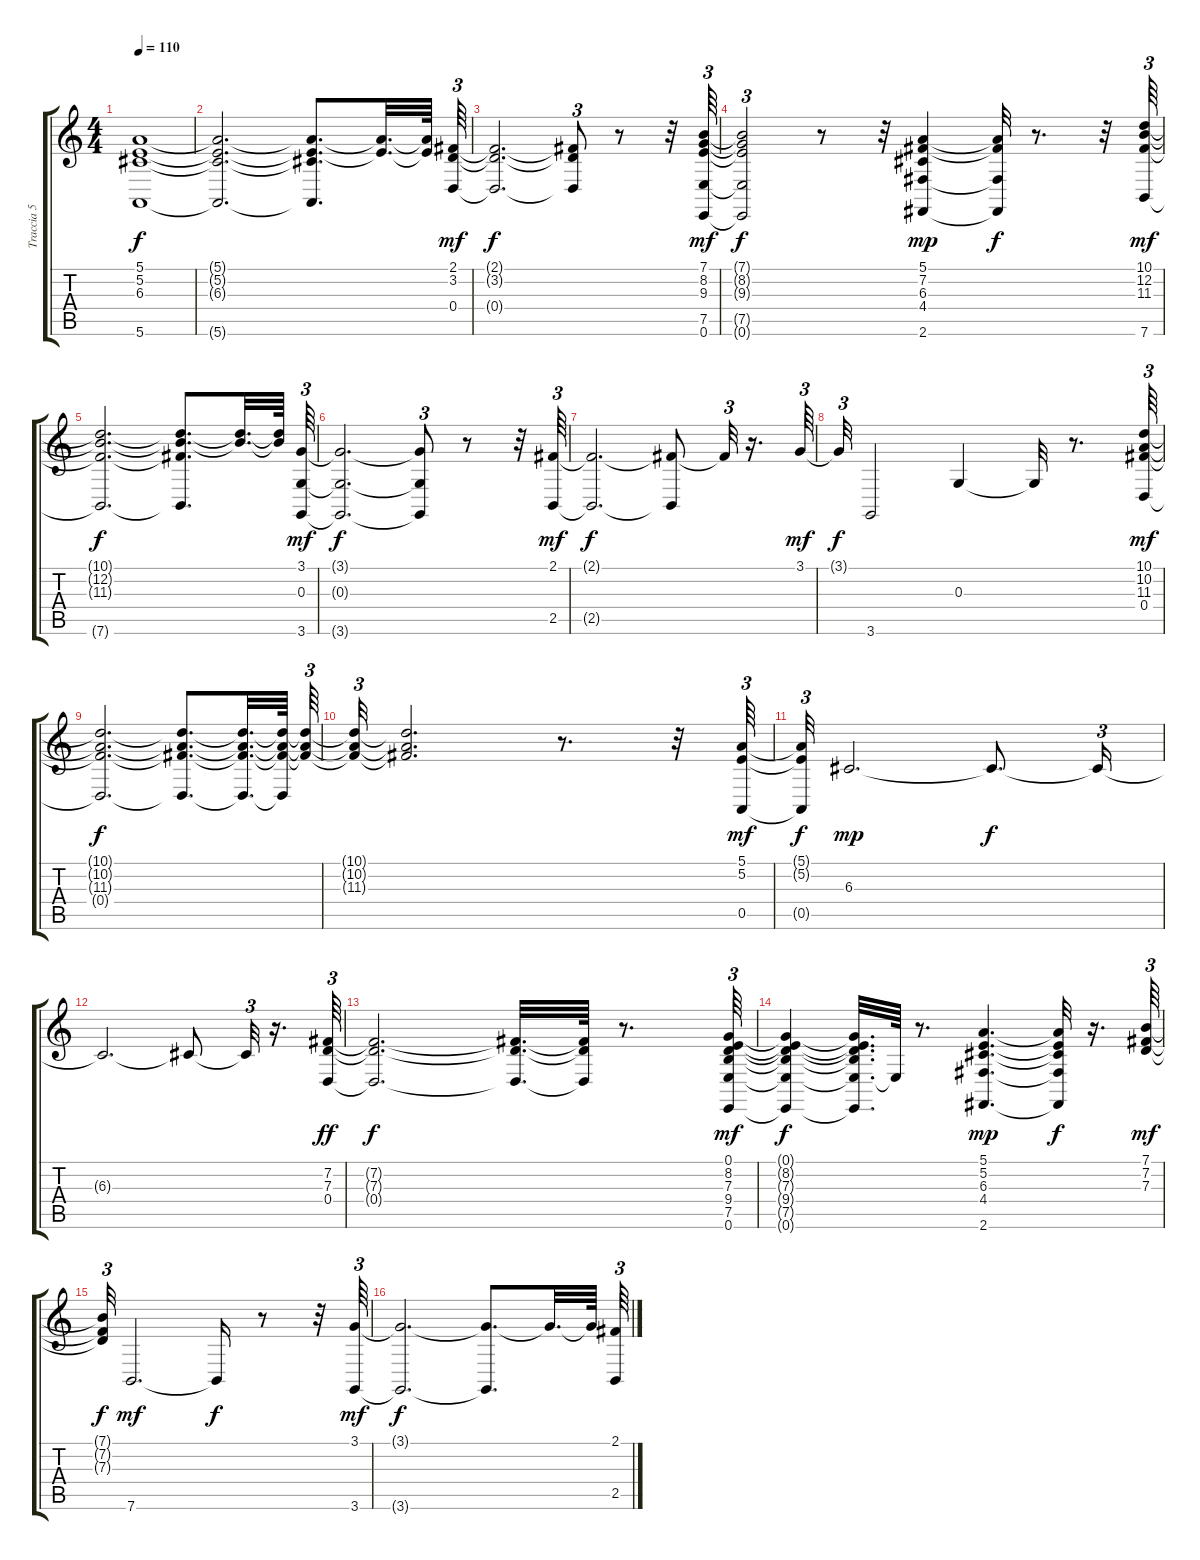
\track ("Traccia 5" "Traccia 5") {instrument pad2warm}
\staff {score tabs}
\tuning (E4 B3 G3 D3 A2 E2) {hide}
\ts (4 4)
\tempo 110
\clef g2
\ks c
(5.1{t} 5.2{t} 6.3{t} 5.6{t}).1{dy f} |
(5.1{t} 5.2{t} 6.3{t} 5.6{t}).2{d} (5.1{t} 5.2{t} 6.3{t} 5.6{t}).8{d} (5.1{t} 5.2{t}).32{d} (5.1{t} 5.2{t}).64 (2.1 3.2 0.4).64{tu (3 2) dy mf} |
(2.1{t} 3.2{t} 0.4{t}).2{d dy f} (2.1{t} 3.2{t} 0.4{t}).8{tu (3 2)} r.8 r.32 (7.1 8.2 9.3 7.5 0.6).64{tu (3 2) dy mf} |
(7.1{t} 8.2{t} 9.3{t} 7.5{t} 0.6{t}).2{tu (3 2) dy f} r.8 r.32 (5.1 7.2 6.3 4.4 2.6).4{dy mp} (5.1{t} 7.2{t} 4.4{t} 2.6{t}).32{dy f} r.8{d} r.32 (10.1 12.2 11.3 7.6).64{tu (3 2) dy mf} |
(10.1{t} 12.2{t} 11.3{t} 7.6{t}).2{d dy f} (10.1{t} 12.2{t} 11.3{t} 7.6{t}).8{d} (10.1{t} 12.2{t}).32{d} (10.1{t} 12.2{t}).64 (3.1 0.3 3.6).64{tu (3 2) dy mf} |
(3.1{t} 0.3{t} 3.6{t}).2{d dy f} (3.1{t} 0.3{t} 3.6{t}).8{tu (3 2)} r.8 r.32 (2.1 2.5).64{tu (3 2) dy mf} |
(2.1{t} 2.5{t}).2{d dy f} (2.1{t} 2.5{t}).8 2.1{t}.32{tu (3 2)} r.16{d} 3.1.64{tu (3 2) dy mf} |
3.1{t}.32{tu (3 2) dy f} 3.6.2 0.3.4 0.3{t}.32 r.8{d} (10.1 10.2 11.3 0.4).64{tu (3 2) dy mf} |
(10.1{t} 10.2{t} 11.3{t} 0.4{t}).2{d dy f} (10.1{t} 10.2{t} 11.3{t} 0.4{t}).8{d} (10.1{t} 10.2{t} 11.3{t} 0.4{t}).32{d} (10.1{t} 10.2{t} 11.3{t} 0.4{t}).64 (10.1{t} 10.2{t} 11.3{t}).64{tu (3 2)} |
(10.1{t} 10.2{t} 11.3{t}).32{tu (3 2)} (10.1{t} 10.2{t} 11.3{t}).2{d} r.8{d} r.32 (5.1 5.2 0.5).64{tu (3 2) dy mf} |
(5.1{t} 5.2{t} 0.5{t}).32{tu (3 2) dy f} 6.3.2{d dy mp} 6.3{t}.8{d dy f} 6.3{t}.16{tu (3 2)} |
6.3{t}.2{d} 6.3{t}.8 6.3{t}.32{tu (3 2)} r.16{d} (7.2 7.3 0.4).64{tu (3 2) dy ff} |
(7.2{t} 7.3{t} 0.4{t}).2{d dy f} (7.2{t} 7.3{t} 0.4{t}).32{d} (7.2{t} 7.3{t} 0.4{t}).64 r.8{d} (0.1 8.2 7.3 9.4 7.5 0.6).64{tu (3 2) dy mf} |
(0.1{t} 8.2{t} 7.3{t} 9.4{t} 7.5{t} 0.6{t}).4{dy f} (0.1{t} 8.2{t} 7.3{t} 9.4{t} 7.5{t} 0.6{t}).32{d} 7.5{t}.64 r.8{d} (5.1 5.2 6.3 4.4 2.6).4{d dy mp} (5.1{t} 5.2{t} 6.3{t} 4.4{t} 2.6{t}).32{dy f} r.16{d} (7.1 7.2 7.3).64{tu (3 2) dy mf} |
(7.1{t} 7.2{t} 7.3{t}).32{tu (3 2) dy f} 7.6.2{d dy mf} 7.6{t}.16{dy f} r.8 r.32 (3.1 3.6).64{tu (3 2) dy mf} |
(3.1{t} 3.6{t}).2{d dy f} (3.1{t} 3.6{t}).8{d} 3.1{t}.32{d} 3.1{t}.64 (2.1 2.5).64{tu (3 2)}
